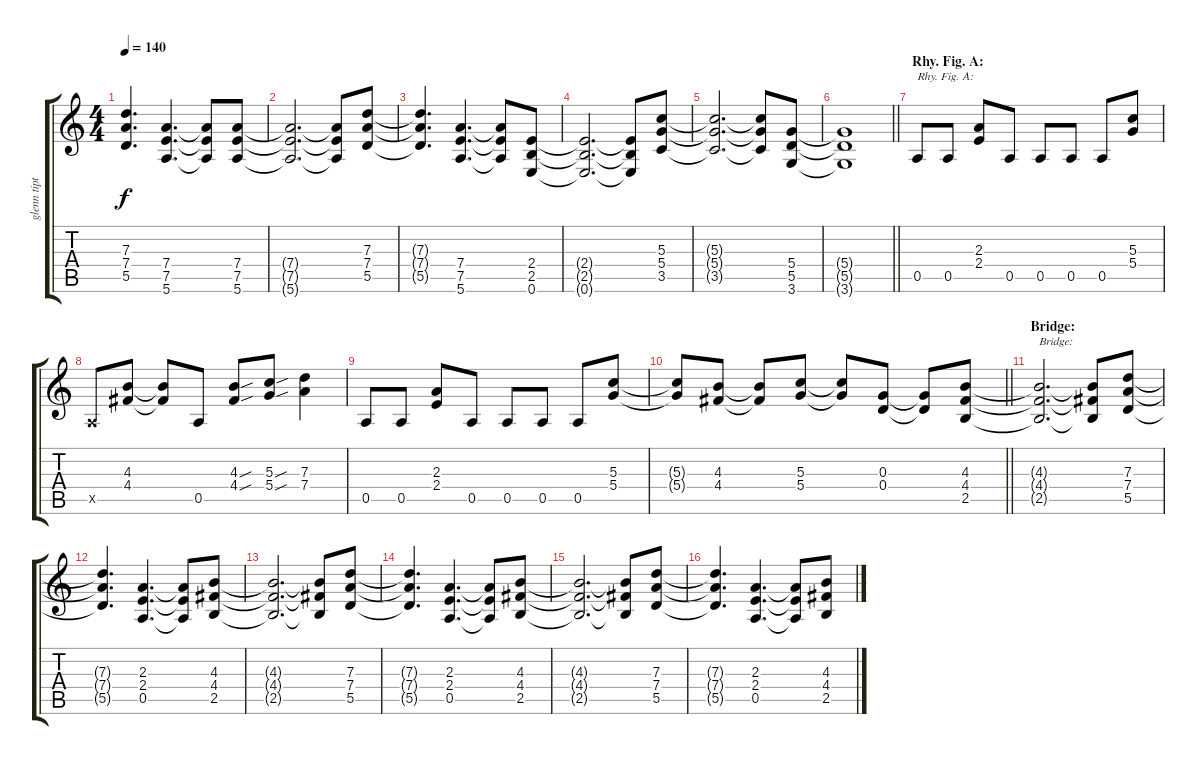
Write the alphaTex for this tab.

\track ("glenn tipton" "glenn tipt") {instrument overdrivenguitar}
\staff {score tabs}
\tuning (E4 B3 G3 D3 A2 E2) {hide}
\ts (4 4)
\tempo 140
\clef g2
\ks c
(7.3{t} 7.4{t} 5.5{t}).4{d dy f} (7.4 7.5 5.6).4{d} (7.4{t} 7.5{t} 5.6{t}).8 (7.4 7.5 5.6).8 |
(7.4{t} 7.5{t} 5.6{t}).2{d} (7.4{t} 7.5{t} 5.6{t}).8 (7.3 7.4 5.5).8 |
(7.3{t} 7.4{t} 5.5{t}).4{d} (7.4 7.5 5.6).4{d} (7.4{t} 7.5{t} 5.6{t}).8 (2.4 2.5 0.6).8 |
(2.4{t} 2.5{t} 0.6{t}).2{d} (2.4{t} 2.5{t} 0.6{t}).8 (5.3 5.4 3.5).8 |
(5.3{t} 5.4{t} 3.5{t}).2{d} (5.3{t} 5.4{t} 3.5{t}).8 (5.4 5.5 3.6).8 |
\barLineRight lightlight
(5.4{t} 5.5{t} 3.6{t}).1 |
\section ("" "Rhy. Fig. A:")
0.5.8{txt "Rhy. Fig. A:"} 0.5.8 (2.3 2.4).8 0.5.8 0.5.8 0.5.8 0.5.8 (5.3 5.4).8 |
0.5{x}.8 (4.3 4.4).8 (4.3{t} 4.4{t}).8 0.5.8 (4.3{sou} 4.4{sou}).8 (5.3{sou} 5.4{sou}).8 (7.3 7.4).4 |
0.5.8 0.5.8 (2.3 2.4).8 0.5.8 0.5.8 0.5.8 0.5.8 (5.3 5.4).8 |
\barLineRight lightlight
(5.3{t} 5.4{t}).8 (4.3 4.4).8 (4.3{t} 4.4{t}).8 (5.3 5.4).8 (5.3{t} 5.4{t}).8 (0.3 0.4).8 (0.3{t} 0.4{t}).8 (4.3 4.4 2.5).8 |
\section ("" "Bridge:")
(4.3{t} 4.4{t} 2.5{t}).2{d txt "Bridge:"} (4.3{t} 4.4{t} 2.5{t}).8 (7.3 7.4 5.5).8 |
(7.3{t} 7.4{t} 5.5{t}).4{d} (2.3 2.4 0.5).4{d} (2.3{t} 2.4{t} 0.5{t}).8 (4.3 4.4 2.5).8 |
(4.3{t} 4.4{t} 2.5{t}).2{d} (4.3{t} 4.4{t} 2.5{t}).8 (7.3 7.4 5.5).8 |
(7.3{t} 7.4{t} 5.5{t}).4{d} (2.3 2.4 0.5).4{d} (2.3{t} 2.4{t} 0.5{t}).8 (4.3 4.4 2.5).8 |
(4.3{t} 4.4{t} 2.5{t}).2{d} (4.3{t} 4.4{t} 2.5{t}).8 (7.3 7.4 5.5).8 |
(7.3{t} 7.4{t} 5.5{t}).4{d} (2.3 2.4 0.5).4{d} (2.3{t} 2.4{t} 0.5{t}).8 (4.3 4.4 2.5).8
